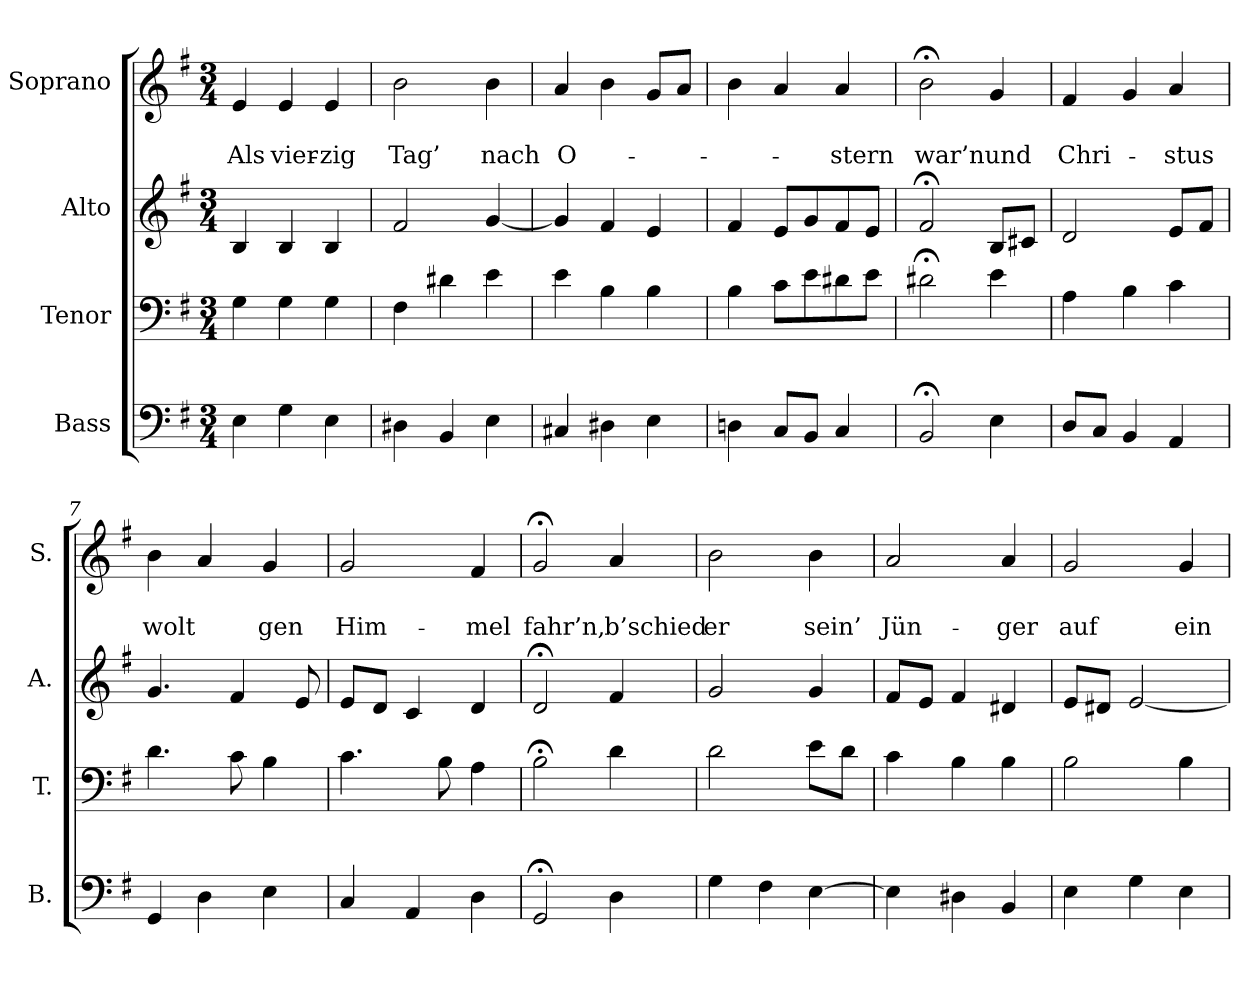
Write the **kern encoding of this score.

**kern	**kern	**kern	**kern	**text	**text
*part4	*part3	*part2	*part1	*part1	*part1
*staff4	*staff3	*staff2	*staff1	*staff1	*staff1
*I"Bass	*I"Tenor	*I"Alto	*I"Soprano	*	*
*I'B.	*I'T.	*I'A.	*I'S.	*	*
*clefF4	*clefF4	*clefG2	*clefG2	*	*
*k[f#]	*k[f#]	*k[f#]	*k[f#]	*	*
*e:	*e:	*e:	*e:	*	*
*M3/4	*M3/4	*M3/4	*M3/4	*	*
=1	=1	=1	=1	=1	=1
4E\	4G\	4B/	4e/	.	Als
4G\	4G\	4B/	4e/	.	vier-
4E\	4G\	4B/	4e/	.	-zig
=2	=2	=2	=2	=2	=2
4D#X\	4F#\	2f#/	2b\	.	Tag’
4BB/	4d#X\	.	.	.	.
4E\	4e\	[4g/	4b\	.	nach
=3	=3	=3	=3	=3	=3
4C#X/	4e\	4g/]	4a/	.	O-
4D#X\	4B\	4f#/	4b\	.	.
4E\	4B\	4e/	8g/L	.	.
.	.	.	8a/J	.	.
=4	=4	=4	=4	=4	=4
4Dn\	4B\	4f#/	4b\	.	.
8C/L	8c\L	8e/L	4a/	.	.
8BB/J	8e\	8g/	.	.	.
4C/	8d#X\	8f#/	4a/	.	-stern
.	8e\J	8e/J	.	.	.
=5	=5	=5	=5	=5	=5
2BB;</	2d#X;<\	2f#;</	2b;<\	.	war’n
4E\	4e\	8B/L	4g/	.	und
.	.	8c#X/J	.	.	.
=6	=6	=6	=6	=6	=6
8D/L	4A\	2d/	4f#/	.	Chri-
8C/J	.	.	.	.	.
4BB/	4B\	.	4g/	.	.
4AA/	4c\	8e/L	4a/	.	-stus
.	.	8f#/J	.	.	.
=7	=7	=7	=7	=7	=7
4GG/	4.d\	4.g/	4b\	.	wolt
4D\	.	.	4a/	.	.
.	8c\	4f#/	.	.	.
4E\	4B\	.	4g/	.	gen
.	.	8e/	.	.	.
!!LO:LB:g=z
=8	=8	=8	=8	=8	=8
4C/	4.c\	8e/L	2g/	.	Him-
.	.	8d/J	.	.	.
4AA/	.	4c/	.	.	.
.	8B\	.	.	.	.
4D\	4A\	4d/	4f#/	.	-mel
=9	=9	=9	=9	=9	=9
2GG;</	2B;<\	2d;</	2g;</	.	fahr’n,
4D\	4d\	4f#/	4a/	.	b’schied
=10	=10	=10	=10	=10	=10
4G\	2d\	2g/	2b\	.	er
4F#\	.	.	.	.	.
[4E\	8e\L	4g/	4b\	.	sein’
.	8d\J	.	.	.	.
=11	=11	=11	=11	=11	=11
4E\]	4c\	8f#/L	2a/	.	Jün-
.	.	8e/J	.	.	.
4D#X\	4B\	4f#/	.	.	.
4BB/	4B\	4d#X/	4a/	.	-ger
=12	=12	=12	=12	=12	=12
4E\	2B\	8e/L	2g/	.	auf
.	.	8d#X/J	.	.	.
4G\	.	[2e/	.	.	.
4E\	4B\	.	4g/	.	ein
=	=	=	=	=	=
*-	*-	*-	*-	*-	*-
